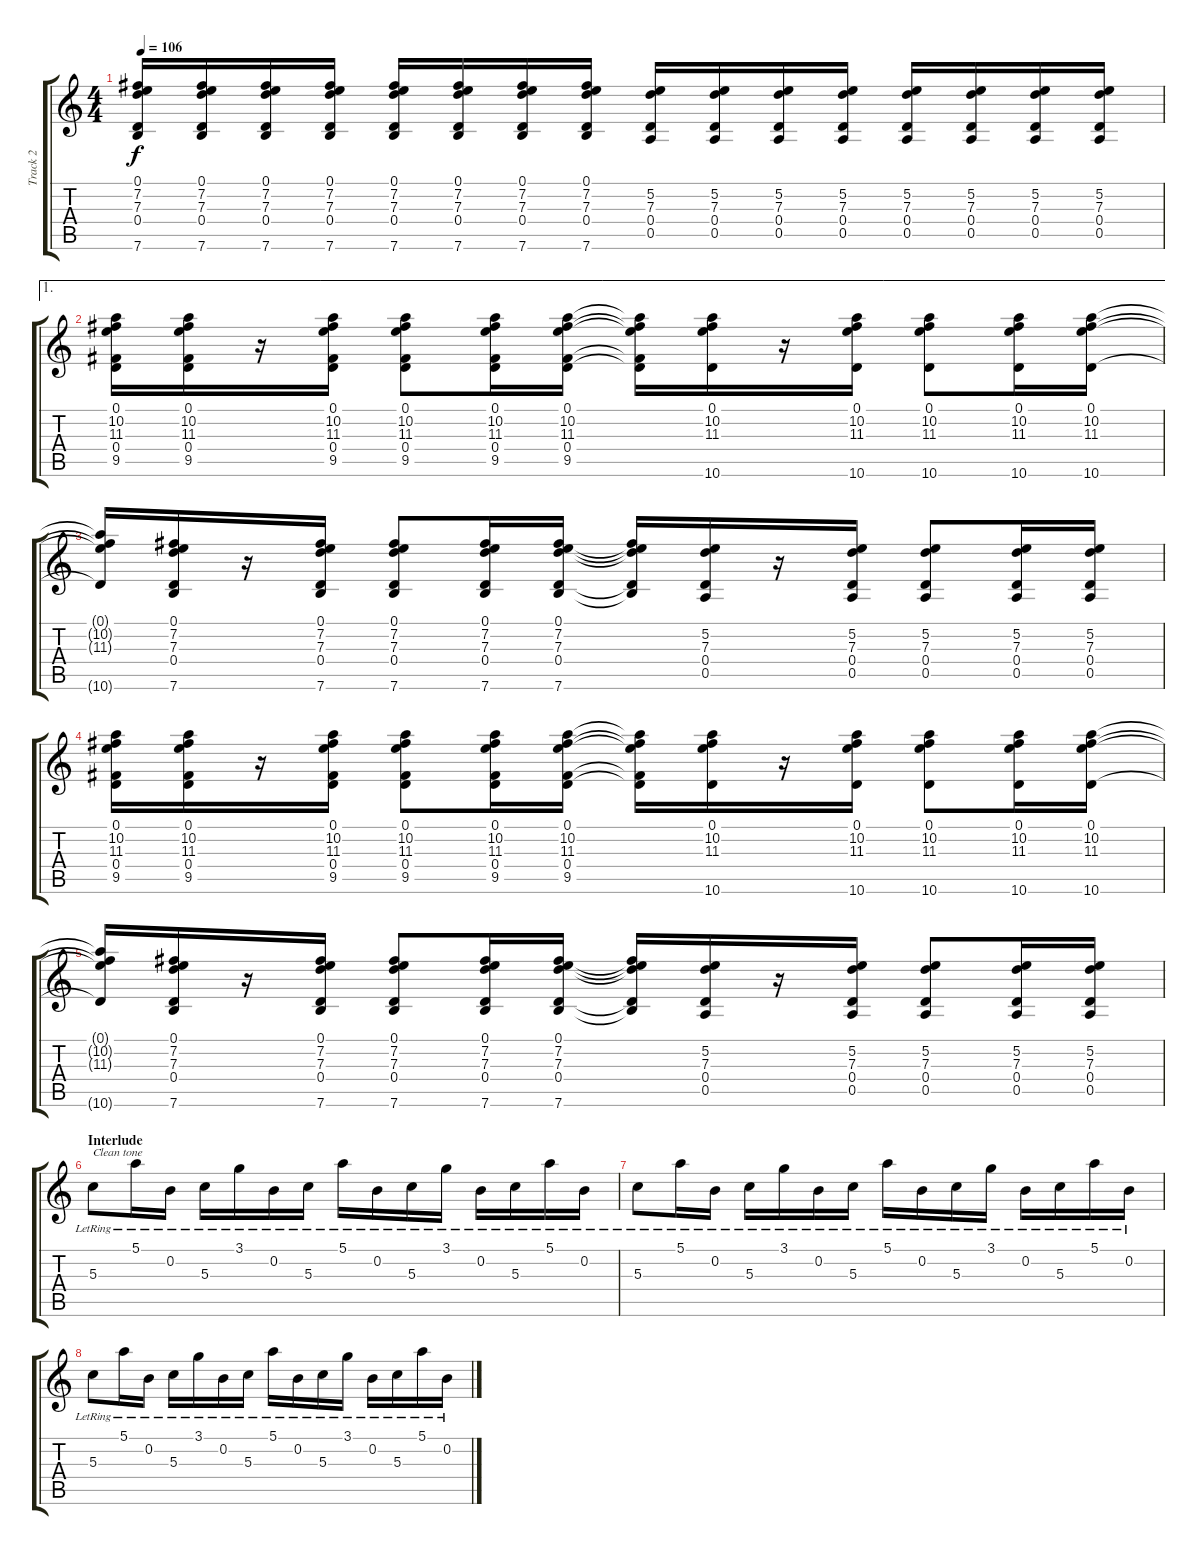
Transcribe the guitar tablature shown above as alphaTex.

\track ("Track 2" "Track 2") {instrument overdrivenguitar}
\staff {score tabs}
\tuning (E4 B3 G3 D3 A2 E2) {hide}
\ts (4 4)
\tempo 106
\clef g2
\ks c
(0.1 7.2 7.3 0.4 7.6).16{dy f} (0.1 7.2 7.3 0.4 7.6).16 (0.1 7.2 7.3 0.4 7.6).16 (0.1 7.2 7.3 0.4 7.6).16 (0.1 7.2 7.3 0.4 7.6).16 (0.1 7.2 7.3 0.4 7.6).16 (0.1 7.2 7.3 0.4 7.6).16 (0.1 7.2 7.3 0.4 7.6).16 (5.2 7.3 0.4 0.5).16 (5.2 7.3 0.4 0.5).16 (5.2 7.3 0.4 0.5).16 (5.2 7.3 0.4 0.5).16 (5.2 7.3 0.4 0.5).16 (5.2 7.3 0.4 0.5).16 (5.2 7.3 0.4 0.5).16 (5.2 7.3 0.4 0.5).16 |
\ae 1
(0.1 10.2 11.3 0.4 9.5).16 (0.1 10.2 11.3 0.4 9.5).16 r.16 (0.1 10.2 11.3 0.4 9.5).16 (0.1 10.2 11.3 0.4 9.5).8 (0.1 10.2 11.3 0.4 9.5).16 (0.1 10.2 11.3 0.4 9.5).16 (0.1{t} 10.2{t} 11.3{t} 0.4{t} 9.5{t}).16 (0.1 10.2 11.3 10.6).16 r.16 (0.1 10.2 11.3 10.6).16 (0.1 10.2 11.3 10.6).8 (0.1 10.2 11.3 10.6).16 (0.1 10.2 11.3 10.6).16 |
(0.1{t} 10.2{t} 11.3{t} 10.6{t}).16 (0.1 7.2 7.3 0.4 7.6).16 r.16 (0.1 7.2 7.3 0.4 7.6).16 (0.1 7.2 7.3 0.4 7.6).8 (0.1 7.2 7.3 0.4 7.6).16 (0.1 7.2 7.3 0.4 7.6).16 (0.1{t} 7.2{t} 7.3{t} 0.4{t} 7.6{t}).16 (5.2 7.3 0.4 0.5).16 r.16 (5.2 7.3 0.4 0.5).16 (5.2 7.3 0.4 0.5).8 (5.2 7.3 0.4 0.5).16 (5.2 7.3 0.4 0.5).16 |
(0.1 10.2 11.3 0.4 9.5).16 (0.1 10.2 11.3 0.4 9.5).16 r.16 (0.1 10.2 11.3 0.4 9.5).16 (0.1 10.2 11.3 0.4 9.5).8 (0.1 10.2 11.3 0.4 9.5).16 (0.1 10.2 11.3 0.4 9.5).16 (0.1{t} 10.2{t} 11.3{t} 0.4{t} 9.5{t}).16 (0.1 10.2 11.3 10.6).16 r.16 (0.1 10.2 11.3 10.6).16 (0.1 10.2 11.3 10.6).8 (0.1 10.2 11.3 10.6).16 (0.1 10.2 11.3 10.6).16 |
(0.1{t} 10.2{t} 11.3{t} 10.6{t}).16 (0.1 7.2 7.3 0.4 7.6).16 r.16 (0.1 7.2 7.3 0.4 7.6).16 (0.1 7.2 7.3 0.4 7.6).8 (0.1 7.2 7.3 0.4 7.6).16 (0.1 7.2 7.3 0.4 7.6).16 (0.1{t} 7.2{t} 7.3{t} 0.4{t} 7.6{t}).16 (5.2 7.3 0.4 0.5).16 r.16 (5.2 7.3 0.4 0.5).16 (5.2 7.3 0.4 0.5).8 (5.2 7.3 0.4 0.5).16 (5.2 7.3 0.4 0.5).16 |
\section ("" "Interlude")
5.3{lr}.8{txt "Clean tone" instrument electricguitarclean} 5.1{lr}.16 0.2{lr}.16 5.3{lr}.16 3.1{lr}.16 0.2{lr}.16 5.3{lr}.16 5.1{lr}.16 0.2{lr}.16 5.3{lr}.16 3.1{lr}.16 0.2{lr}.16 5.3{lr}.16 5.1{lr}.16 0.2{lr}.16 |
5.3{lr}.8{instrument electricguitarclean} 5.1{lr}.16 0.2{lr}.16 5.3{lr}.16 3.1{lr}.16 0.2{lr}.16 5.3{lr}.16 5.1{lr}.16 0.2{lr}.16 5.3{lr}.16 3.1{lr}.16 0.2{lr}.16 5.3{lr}.16 5.1{lr}.16 0.2{lr}.16 |
5.3{lr}.8{instrument electricguitarclean} 5.1{lr}.16 0.2{lr}.16 5.3{lr}.16 3.1{lr}.16 0.2{lr}.16 5.3{lr}.16 5.1{lr}.16 0.2{lr}.16 5.3{lr}.16 3.1{lr}.16 0.2{lr}.16 5.3{lr}.16 5.1{lr}.16 0.2{lr}.16
